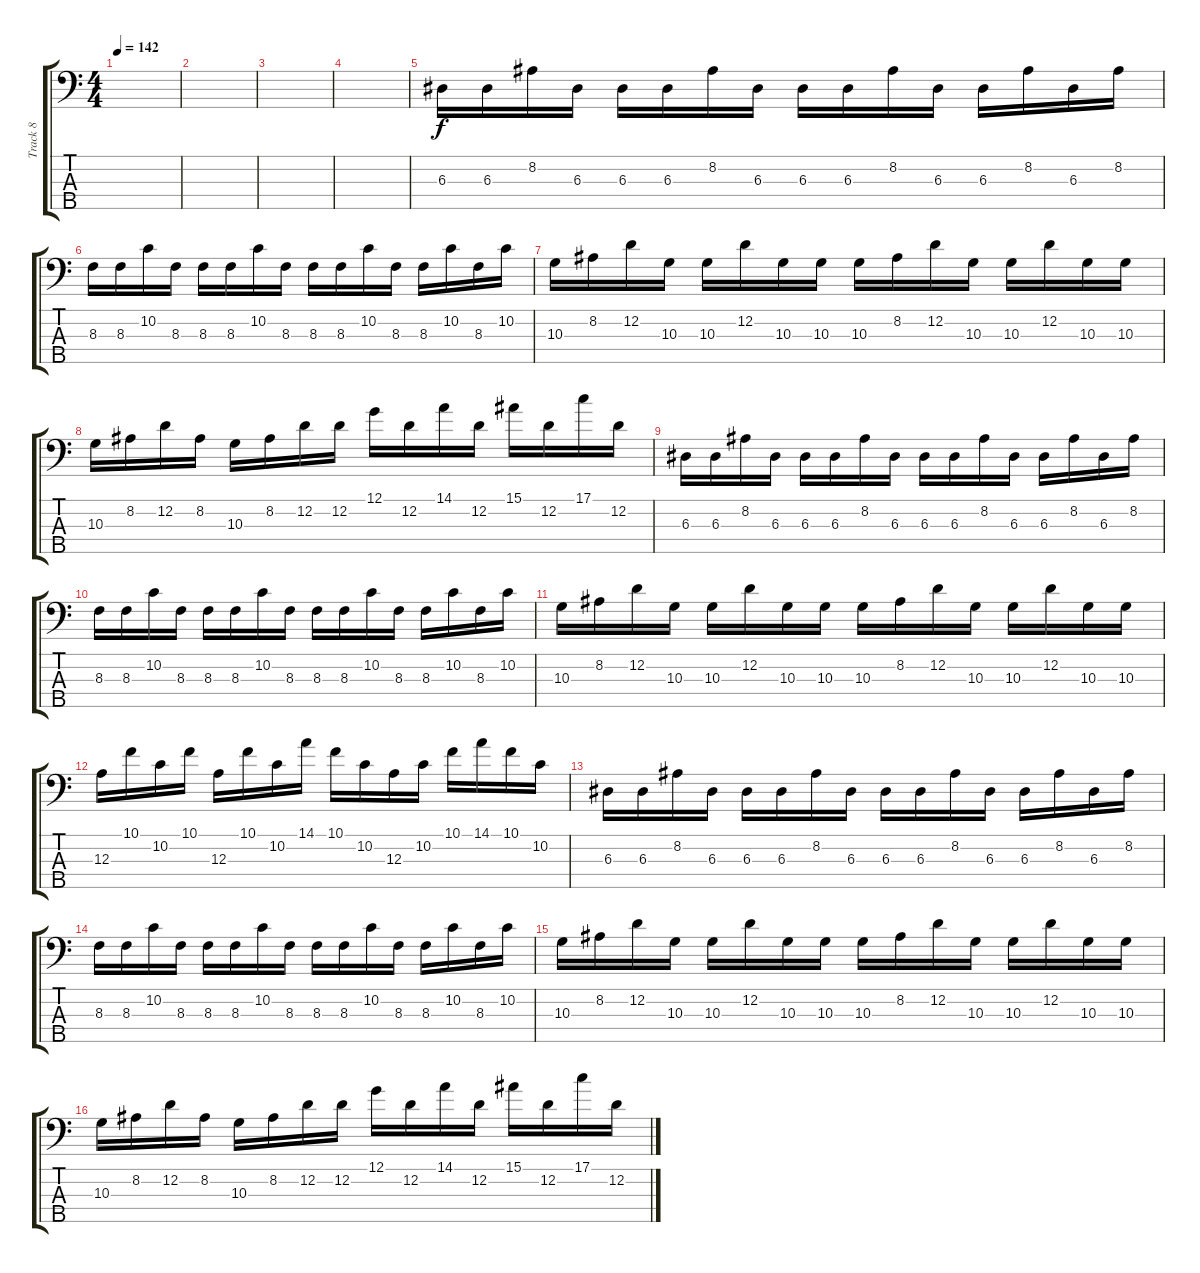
\track ("Track 8" "Track 8") {instrument electricbassfinger}
\staff {score tabs}
\tuning (G2 D2 A1 E1 B0) {hide}
\ts (4 4)
\tempo 142
\clef f4
\ks c
|
|
|
|
6.3.16 6.3.16 8.2.16 6.3.16 6.3.16 6.3.16 8.2.16 6.3.16 6.3.16 6.3.16 8.2.16 6.3.16 6.3.16 8.2.16 6.3.16 8.2.16 |
8.3.16 8.3.16 10.2.16 8.3.16 8.3.16 8.3.16 10.2.16 8.3.16 8.3.16 8.3.16 10.2.16 8.3.16 8.3.16 10.2.16 8.3.16 10.2.16 |
10.3.16 8.2.16 12.2.16 10.3.16 10.3.16 12.2.16 10.3.16 10.3.16 10.3.16 8.2.16 12.2.16 10.3.16 10.3.16 12.2.16 10.3.16 10.3.16 |
10.3.16 8.2.16 12.2.16 8.2.16 10.3.16 8.2.16 12.2.16 12.2.16 12.1.16 12.2.16 14.1.16 12.2.16 15.1.16 12.2.16 17.1.16 12.2.16 |
6.3.16 6.3.16 8.2.16 6.3.16 6.3.16 6.3.16 8.2.16 6.3.16 6.3.16 6.3.16 8.2.16 6.3.16 6.3.16 8.2.16 6.3.16 8.2.16 |
8.3.16 8.3.16 10.2.16 8.3.16 8.3.16 8.3.16 10.2.16 8.3.16 8.3.16 8.3.16 10.2.16 8.3.16 8.3.16 10.2.16 8.3.16 10.2.16 |
10.3.16 8.2.16 12.2.16 10.3.16 10.3.16 12.2.16 10.3.16 10.3.16 10.3.16 8.2.16 12.2.16 10.3.16 10.3.16 12.2.16 10.3.16 10.3.16 |
12.3.16 10.1.16 10.2.16 10.1.16 12.3.16 10.1.16 10.2.16 14.1.16 10.1.16 10.2.16 12.3.16 10.2.16 10.1.16 14.1.16 10.1.16 10.2.16 |
6.3.16 6.3.16 8.2.16 6.3.16 6.3.16 6.3.16 8.2.16 6.3.16 6.3.16 6.3.16 8.2.16 6.3.16 6.3.16 8.2.16 6.3.16 8.2.16 |
8.3.16 8.3.16 10.2.16 8.3.16 8.3.16 8.3.16 10.2.16 8.3.16 8.3.16 8.3.16 10.2.16 8.3.16 8.3.16 10.2.16 8.3.16 10.2.16 |
10.3.16 8.2.16 12.2.16 10.3.16 10.3.16 12.2.16 10.3.16 10.3.16 10.3.16 8.2.16 12.2.16 10.3.16 10.3.16 12.2.16 10.3.16 10.3.16 |
10.3.16 8.2.16 12.2.16 8.2.16 10.3.16 8.2.16 12.2.16 12.2.16 12.1.16 12.2.16 14.1.16 12.2.16 15.1.16 12.2.16 17.1.16 12.2.16
